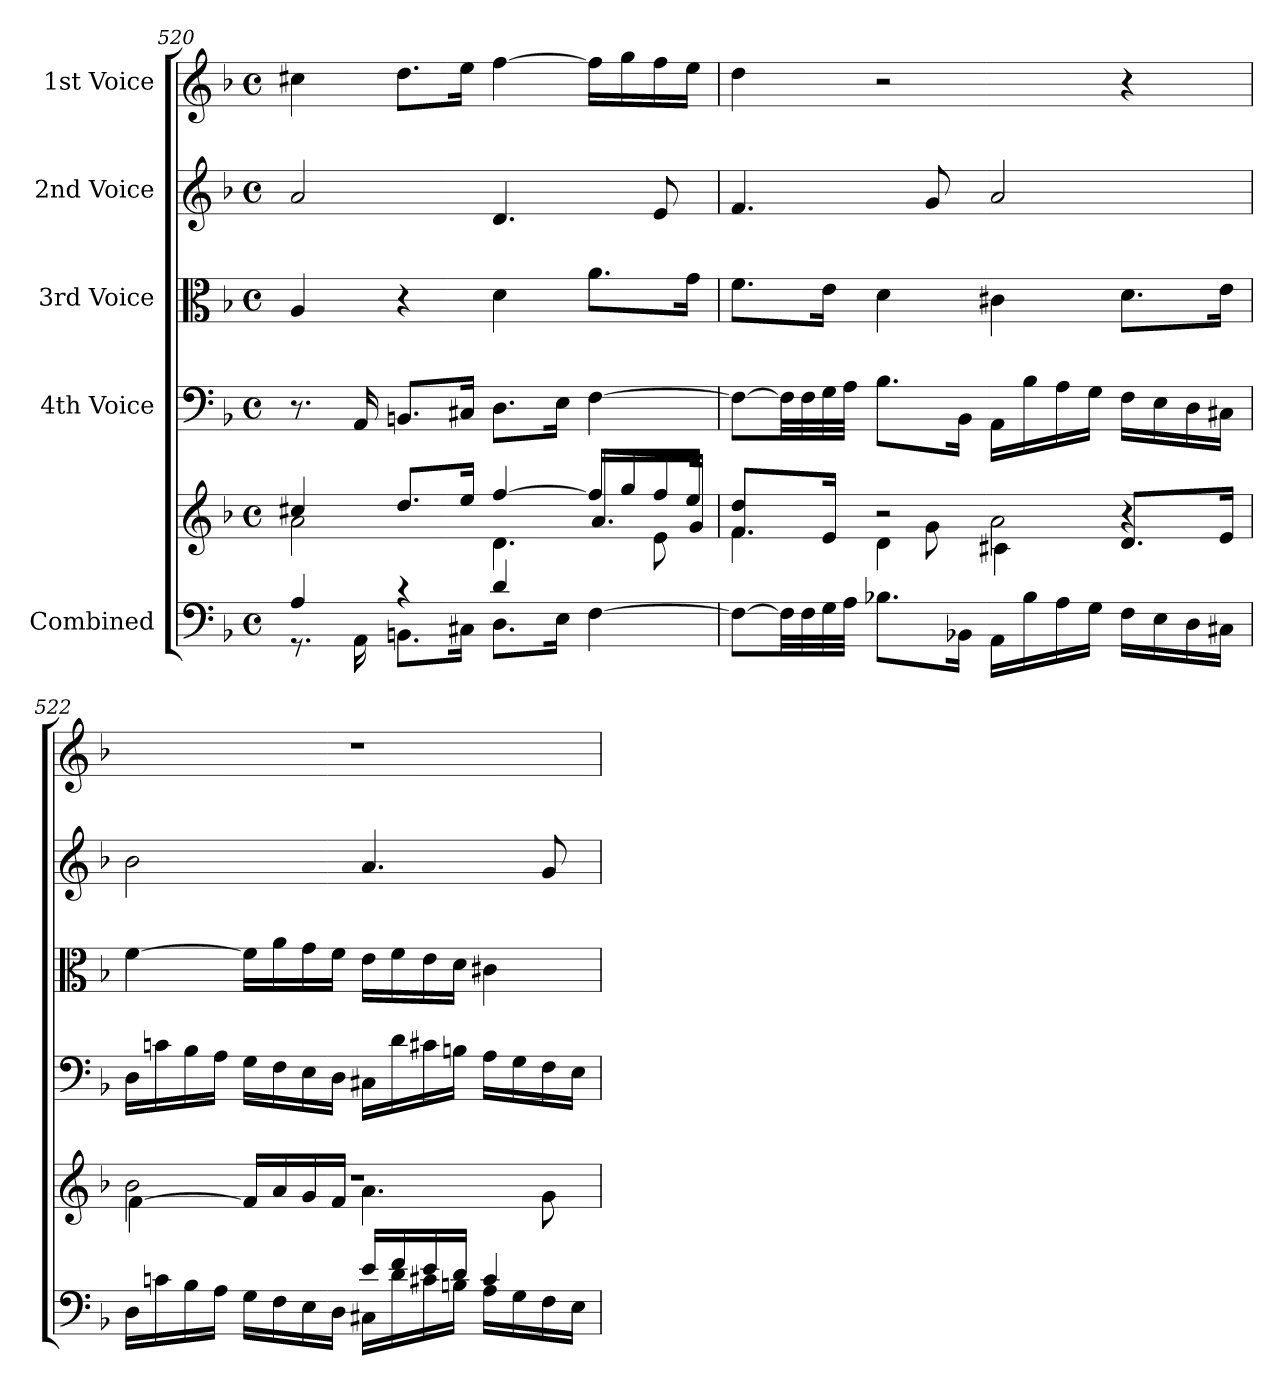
**kern	**kern	**kern	**kern	**kern	**kern
*part5	*part5	*part4	*part3	*part2	*part1
*staff6	*staff5	*staff4	*staff3	*staff2	*staff1
*I"Combined	*	*I"4th Voice	*I"3rd Voice	*I"2nd Voice	*I"1st Voice
*clefF4	*clefG2	*clefF4	*clefC3	*clefG2	*clefG2
*k[b-]	*k[b-]	*k[b-]	*k[b-]	*k[b-]	*k[b-]
*M4/4	*M4/4	*M4/4	*M4/4	*M4/4	*M4/4
*met(c)	*met(c)	*met(c)	*met(c)	*met(c)	*met(c)
=520	=520	=520	=520	=520	=520
*^	*^	*	*	*	*
*	*	*	*^	*	*	*	*
4A/	8.r	4cc#X/	2a\	2.ryy	8.r	4A/	2a/	4cc#X\
.	16AA\	.	.	.	16AA/	.	.	.
4r	8.BBn\L	8.dd/L	.	.	8.BBn/L	4r	.	8.dd\L
.	16C#X\Jk	16ee/Jk	.	.	16C#X/Jk	.	.	16ee\Jk
4d/	8.D\L	[4ff/	4.d\	.	8.D\L	4d\	4.d/	[4ff\
.	16E\Jk	.	.	.	16E\Jk	.	.	.
4ryy	[4F\	16ff/LL]	.	8.a/L	[4F\	8.a\L	.	16ff\LL]
.	.	16gg/	.	.	.	.	.	16gg\
.	.	16ff/	8e\	.	.	.	8e/	16ff\
.	.	16ee/JJ	.	16g/Jk	.	16g\Jk	.	16ee\JJ
*v	*v	*	*	*	*	*	*	*
!!LO:PB:g=z
=521	=521	=521	=521	=521	=521	=521	=521
8F\L_	4dd/	4.f\	8.f/L	8F\L_	8.f\L	4.f/	4dd\
32F\LL]	.	.	.	32F\LL]	.	.	.
32F\	.	.	.	32F\	.	.	.
32G\	.	.	16e/Jk	32G\	16e\Jk	.	.
32A\JJJ	.	.	.	32A\JJJ	.	.	.
8.B-X\L	2r	.	4d\	8.B-\L	4d\	.	2r
.	.	8g\	.	.	.	8g/	.
16BB-X\Jk	.	.	.	16BB-\Jk	.	.	.
16AA\LL	.	2a\	4c#X\	16AA\LL	4c#X\	2a/	.
16B-\	.	.	.	16B-\	.	.	.
16A\	.	.	.	16A\	.	.	.
16G\JJ	.	.	.	16G\JJ	.	.	.
16F\LL	4r	.	8.d/L	16F\LL	8.d\L	.	4r
16E\	.	.	.	16E\	.	.	.
16D\	.	.	.	16D\	.	.	.
16C#X\JJ	.	.	16e/Jk	16C#X\JJ	16e\Jk	.	.
=522	=522	=522	=522	=522	=522	=522	=522
*^	*	*	*	*	*	*	*
2ryy	16D\LL	1r	2b-\	[4f\	16D\LL	[4f\	2b-\	1r
.	16cn\	.	.	.	16cn\	.	.	.
.	16B-\	.	.	.	16B-\	.	.	.
.	16A\JJ	.	.	.	16A\JJ	.	.	.
.	16G\LL	.	.	16f/LL]	16G\LL	16f\LL]	.	.
.	16F\	.	.	16a/	16F\	16a\	.	.
.	16E\	.	.	16g/	16E\	16g\	.	.
.	16D\JJ	.	.	16f/JJ	16D\JJ	16f\JJ	.	.
16e/LL	16C#X\LL	.	4.a\	2ryy	16C#X\LL	16e\LL	4.a/	.
16f/	16d\	.	.	.	16d\	16f\	.	.
16e/	16c#X\	.	.	.	16c#X\	16e\	.	.
16d/JJ	16Bn\JJ	.	.	.	16Bn\JJ	16d\JJ	.	.
4c#/	16A\LL	.	.	.	16A\LL	4c#X\	.	.
.	16G\	.	.	.	16G\	.	.	.
.	16F\	.	8g\	.	16F\	.	8g/	.
.	16E\JJ	.	.	.	16E\JJ	.	.	.
*v	*v	*	*	*	*	*	*	*
*	*v	*v	*v	*	*	*	*
=	=	=	=	=	=
*-	*-	*-	*-	*-	*-
